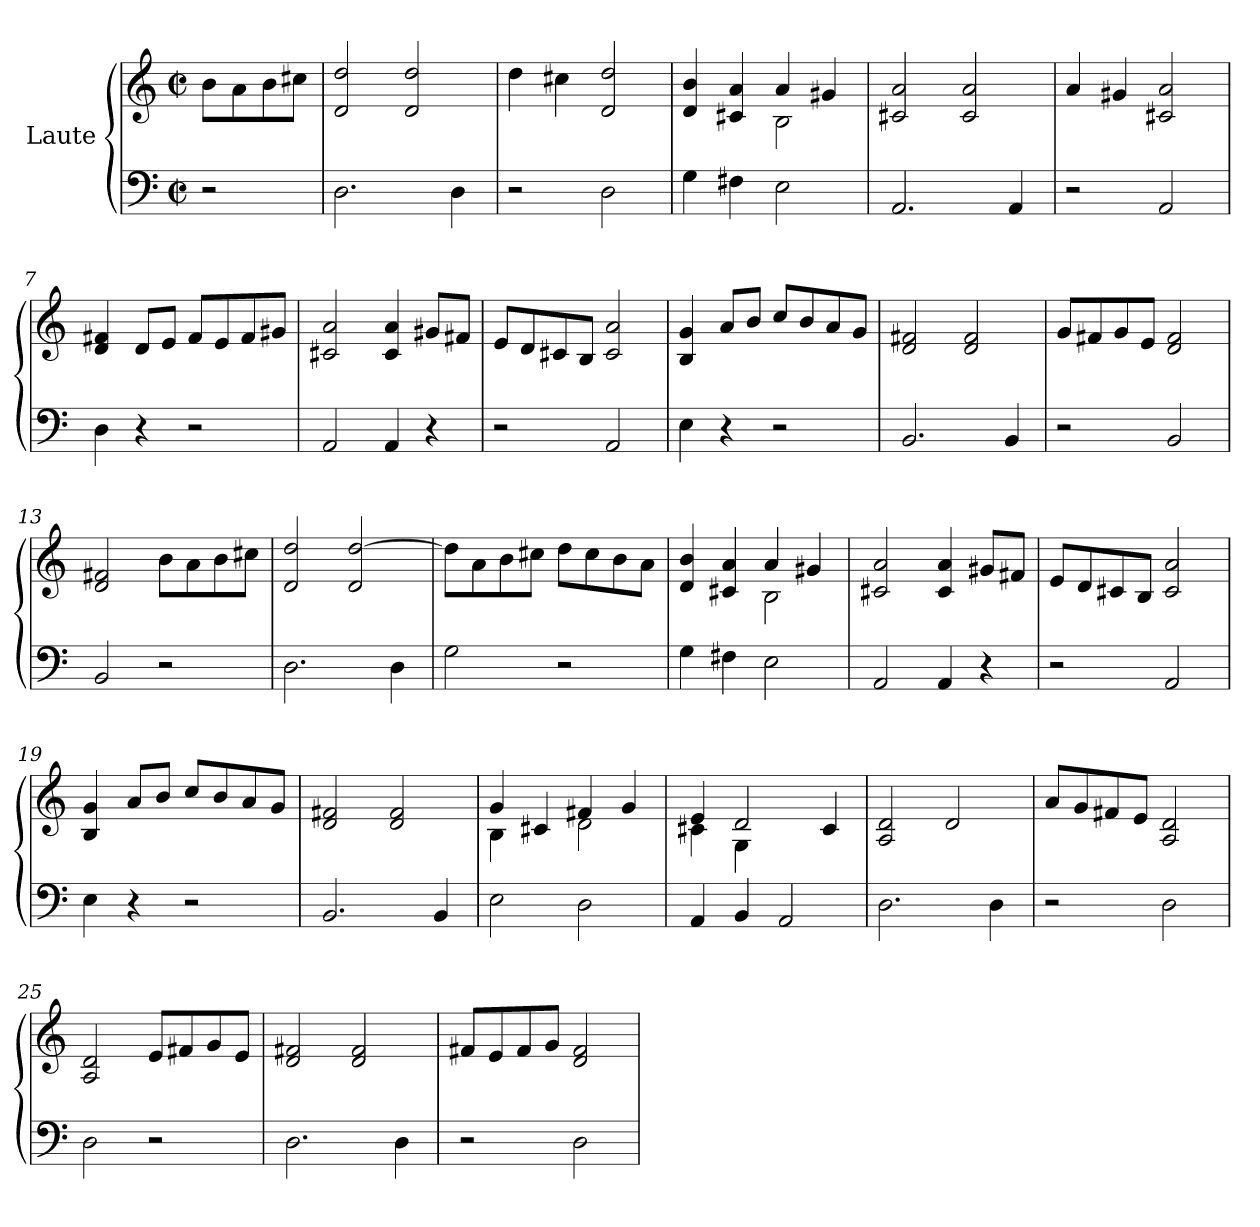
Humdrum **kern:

**kern	**kern
*part1	*part1
*staff2	*staff1
*I"Laute	*
*clefF4	*clefG2
*k[]	*k[]
*M2/2	*M2/2
*met(c|)	*met(c|)
=1	=1
2r	8b\L
.	8a\
.	8b\
.	8cc#X\J
=2	=2
2.D\	2d/ 2dd/
.	2d/ 2dd/
4D\	.
=3	=3
2r	4dd\
.	4cc#X\
2D\	2d/ 2dd/
=4	=4
*	*^
4G\	4d/ 4b/	2ryy
4F#X\	4c#X/ 4a/	.
2E\	4a/	2B\
.	4g#X/	.
*	*v	*v
=5	=5
2.AA/	2c#X/ 2a/
.	2c#/ 2a/
4AA/	.
=6	=6
2r	4a/
.	4g#X/
2AA/	2c#X/ 2a/
!!LO:LB:g=z
=7	=7
4D\	4d/ 4f#X/
4r	8d/L
.	8e/J
2r	8f#/L
.	8e/
.	8f#/
.	8g#X/J
=8	=8
2AA/	2c#X/ 2a/
4AA/	4c#/ 4a/
4r	8g#X/L
.	8f#X/J
=9	=9
2r	8e/L
.	8d/
.	8c#X/
.	8B/J
2AA/	2c#/ 2a/
=10	=10
4E\	4B/ 4g/
4r	8a/L
.	8b/J
2r	8cc/L
.	8b/
.	8a/
.	8g/J
=11	=11
2.BB/	2d/ 2f#X/
.	2d/ 2f#/
4BB/	.
=12	=12
2r	8g/L
.	8f#X/
.	8g/
.	8e/J
2BB/	2d/ 2f#/
!!LO:LB:g=z
=13	=13
2BB/	2d/ 2f#X/
2r	8b\L
.	8a\
.	8b\
.	8cc#X\J
=14	=14
2.D\	2d/ 2dd/
.	2d/ [2dd/
4D\	.
=15	=15
2G\	8dd\L]
.	8a\
.	8b\
.	8cc#X\J
2r	8dd\L
.	8cc#\
.	8b\
.	8a\J
=16	=16
*	*^
4G\	4d/ 4b/	2ryy
4F#X\	4c#X/ 4a/	.
2E\	4a/	2B\
.	4g#X/	.
*	*v	*v
=17	=17
2AA/	2c#X/ 2a/
4AA/	4c#/ 4a/
4r	8g#X/L
.	8f#X/J
!!LO:LB:g=z
=18	=18
2r	8e/L
.	8d/
.	8c#X/
.	8B/J
2AA/	2c#/ 2a/
=19	=19
4E\	4B/ 4g/
4r	8a/L
.	8b/J
2r	8cc/L
.	8b/
.	8a/
.	8g/J
=20	=20
2.BB/	2d/ 2f#X/
.	2d/ 2f#/
4BB/	.
=21	=21
*	*^
2E\	4g/	4B\
.	4c#X/	4ryy
2D\	4f#X/	2d\
.	4g/	.
=22	=22	=22
4AA/	4e/	4c#X\
4BB/	2d/	4G\
2AA/	.	2ryy
.	4c#/	.
*	*v	*v
!!LO:LB:g=z
=23	=23
2.D\	2A/ 2d/
.	2d/
4D\	.
=24	=24
2r	8a/L
.	8g/
.	8f#X/
.	8e/J
2D\	2A/ 2d/
=25	=25
2D\	2A/ 2d/
2r	8e/L
.	8f#X/
.	8g/
.	8e/J
=26	=26
2.D\	2d/ 2f#X/
.	2d/ 2f#/
4D\	.
=27	=27
2r	8f#X/L
.	8e/
.	8f#/
.	8g/J
2D\	2d/ 2f#/
=	=
*-	*-
